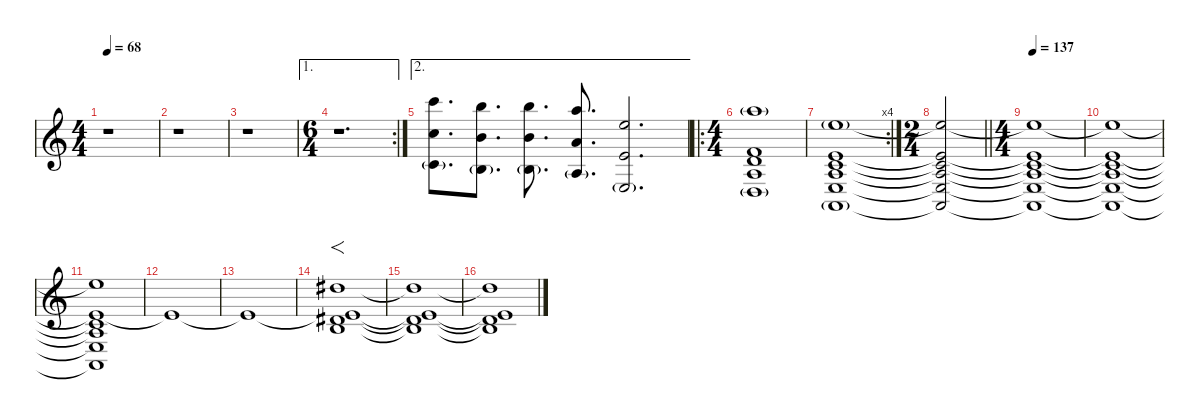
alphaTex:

\defaultSystemsLayout 4
\hideDynamics
\bracketExtendMode nobrackets
\singleTrackTrackNamePolicy hidden
\multiTrackTrackNamePolicy hidden
\firstSystemTrackNameMode fullname
\firstSystemTrackNameOrientation horizontal
\otherSystemsTrackNameOrientation horizontal
\track ("Per Wiberg" "vln.") {instrument stringensemble1}
\staff {score}
\tuning (E4 B3 G3 D3 A2 E2)
\ts (4 4)
\beaming (8 2 2 2 2)
\tempo 68
\clef g2
\ks c
r.1{dy f instrument stringensemble1 beam Down} |
r.1{beam Down} |
r.1{beam Down} |
\ae 1
\rc 2
\ts (6 4)
\beaming (8 2 2 2 2 2 2)
r.1{d beam Down} |
\ae 2
(20.1 17.3 20.6{g}).8{d beam Down} (0.2{g} 19.1 16.3).8{d beam Down} (0.2{g} 19.1 16.3).8{d beam Down} (2.3{g} 17.1 10.2).8{d beam Up} (2.4{g} 12.1 5.2).2{d beam Up} |
\ro
\ts (4 4)
\beaming (8 2 2 2 2)
(17.1{g} 6.2 7.3 7.4 5.5{g}).1{beam Up} |
\rc 4
(12.1{g} 5.2 5.3 7.4 7.5 5.6{g}).1{beam Up} |
\ts (2 4)
\beaming (8 2 2)
\barLineRight lightlight
(12.1{t} 5.2{t} 5.3{t} 7.4{t} 7.5{t} 5.6{t}).2{beam Up} |
\ts (4 4)
\beaming (8 2 2 2 2)
\section ("" "")
\tempo 137
(12.1{t} 5.2{t} 5.3{t} 7.4{t} 7.5{t} 5.6{t}).1{beam Up} |
(12.1{t} 5.2{t} 5.3{t} 7.4{t} 7.5{t} 5.6{t}).1{beam Up} |
(12.1{t} 5.2{t} 5.3{t} 7.4{t} 7.5{t} 5.6{t}).1{beam Up} |
5.2{t}.1{dy mf beam Up} |
5.2{t}.1{beam Up} |
(11.1{acc #} 8.3{acc #} 9.4 5.2{t}).1{f dy f beam Up} |
(11.1{t acc #} 8.3{t acc #} 9.4{t} 5.2{t}).1{beam Up} |
(11.1{t acc #} 8.3{t acc #} 9.4{t} 5.2{t}).1{beam Up}
